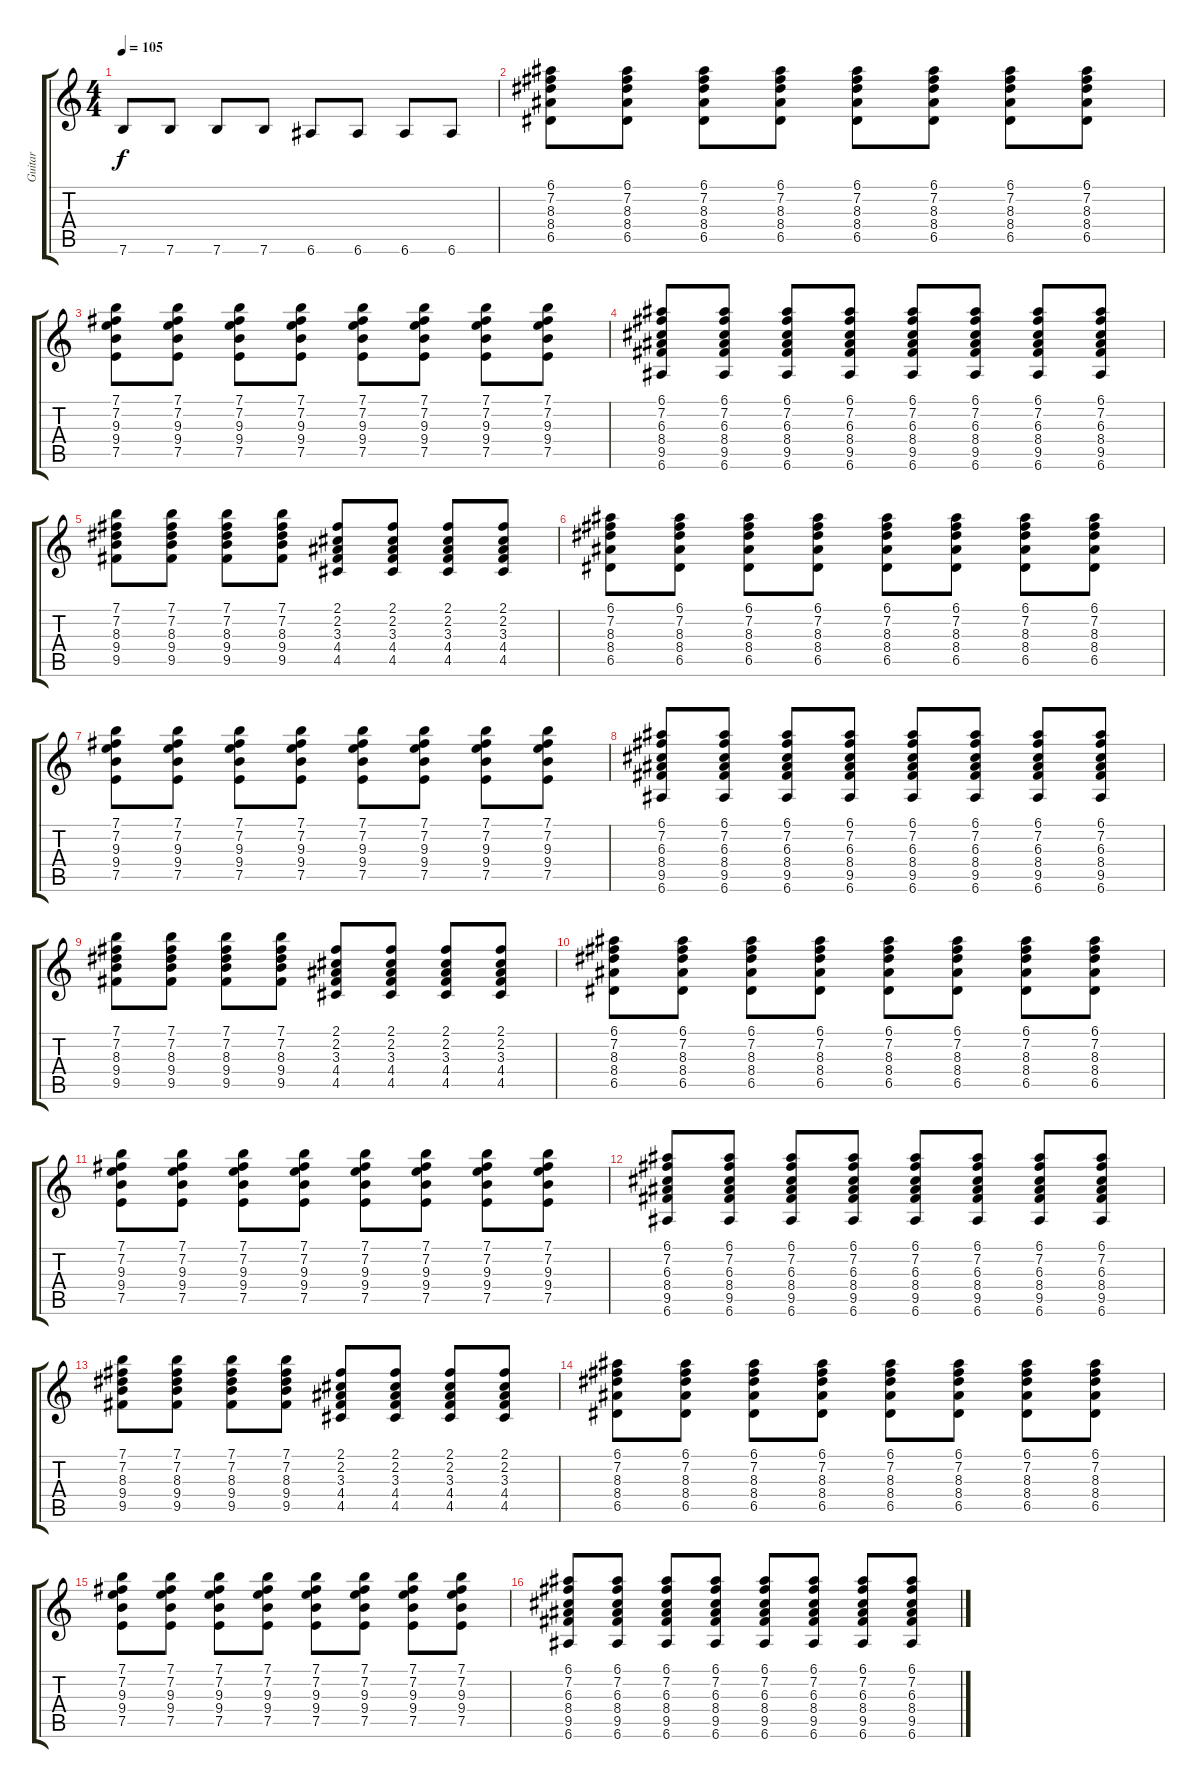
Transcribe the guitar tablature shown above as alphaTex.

\track ("Guitar" "Guitar") {instrument distortionguitar}
\staff {score tabs}
\tuning (E4 B3 G3 D3 A2 E2) {hide}
\ts (4 4)
\tempo 105
\clef g2
\ks c
7.6.8{dy f} 7.6.8 7.6.8 7.6.8 6.6.8 6.6.8 6.6.8 6.6.8 |
(6.1 7.2 8.3 8.4 6.5).8 (6.1 7.2 8.3 8.4 6.5).8 (6.1 7.2 8.3 8.4 6.5).8 (6.1 7.2 8.3 8.4 6.5).8 (6.1 7.2 8.3 8.4 6.5).8 (6.1 7.2 8.3 8.4 6.5).8 (6.1 7.2 8.3 8.4 6.5).8 (6.1 7.2 8.3 8.4 6.5).8 |
(7.1 7.2 9.3 9.4 7.5).8 (7.1 7.2 9.3 9.4 7.5).8 (7.1 7.2 9.3 9.4 7.5).8 (7.1 7.2 9.3 9.4 7.5).8 (7.1 7.2 9.3 9.4 7.5).8 (7.1 7.2 9.3 9.4 7.5).8 (7.1 7.2 9.3 9.4 7.5).8 (7.1 7.2 9.3 9.4 7.5).8 |
(6.1 7.2 6.3 8.4 9.5 6.6).8 (6.1 7.2 6.3 8.4 9.5 6.6).8 (6.1 7.2 6.3 8.4 9.5 6.6).8 (6.1 7.2 6.3 8.4 9.5 6.6).8 (6.1 7.2 6.3 8.4 9.5 6.6).8 (6.1 7.2 6.3 8.4 9.5 6.6).8 (6.1 7.2 6.3 8.4 9.5 6.6).8 (6.1 7.2 6.3 8.4 9.5 6.6).8 |
(7.1 7.2 8.3 9.4 9.5).8 (7.1 7.2 8.3 9.4 9.5).8 (7.1 7.2 8.3 9.4 9.5).8 (7.1 7.2 8.3 9.4 9.5).8 (2.1 2.2 3.3 4.4 4.5).8 (2.1 2.2 3.3 4.4 4.5).8 (2.1 2.2 3.3 4.4 4.5).8 (2.1 2.2 3.3 4.4 4.5).8 |
(6.1 7.2 8.3 8.4 6.5).8 (6.1 7.2 8.3 8.4 6.5).8 (6.1 7.2 8.3 8.4 6.5).8 (6.1 7.2 8.3 8.4 6.5).8 (6.1 7.2 8.3 8.4 6.5).8 (6.1 7.2 8.3 8.4 6.5).8 (6.1 7.2 8.3 8.4 6.5).8 (6.1 7.2 8.3 8.4 6.5).8 |
(7.1 7.2 9.3 9.4 7.5).8 (7.1 7.2 9.3 9.4 7.5).8 (7.1 7.2 9.3 9.4 7.5).8 (7.1 7.2 9.3 9.4 7.5).8 (7.1 7.2 9.3 9.4 7.5).8 (7.1 7.2 9.3 9.4 7.5).8 (7.1 7.2 9.3 9.4 7.5).8 (7.1 7.2 9.3 9.4 7.5).8 |
(6.1 7.2 6.3 8.4 9.5 6.6).8 (6.1 7.2 6.3 8.4 9.5 6.6).8 (6.1 7.2 6.3 8.4 9.5 6.6).8 (6.1 7.2 6.3 8.4 9.5 6.6).8 (6.1 7.2 6.3 8.4 9.5 6.6).8 (6.1 7.2 6.3 8.4 9.5 6.6).8 (6.1 7.2 6.3 8.4 9.5 6.6).8 (6.1 7.2 6.3 8.4 9.5 6.6).8 |
(7.1 7.2 8.3 9.4 9.5).8 (7.1 7.2 8.3 9.4 9.5).8 (7.1 7.2 8.3 9.4 9.5).8 (7.1 7.2 8.3 9.4 9.5).8 (2.1 2.2 3.3 4.4 4.5).8 (2.1 2.2 3.3 4.4 4.5).8 (2.1 2.2 3.3 4.4 4.5).8 (2.1 2.2 3.3 4.4 4.5).8 |
(6.1 7.2 8.3 8.4 6.5).8 (6.1 7.2 8.3 8.4 6.5).8 (6.1 7.2 8.3 8.4 6.5).8 (6.1 7.2 8.3 8.4 6.5).8 (6.1 7.2 8.3 8.4 6.5).8 (6.1 7.2 8.3 8.4 6.5).8 (6.1 7.2 8.3 8.4 6.5).8 (6.1 7.2 8.3 8.4 6.5).8 |
(7.1 7.2 9.3 9.4 7.5).8 (7.1 7.2 9.3 9.4 7.5).8 (7.1 7.2 9.3 9.4 7.5).8 (7.1 7.2 9.3 9.4 7.5).8 (7.1 7.2 9.3 9.4 7.5).8 (7.1 7.2 9.3 9.4 7.5).8 (7.1 7.2 9.3 9.4 7.5).8 (7.1 7.2 9.3 9.4 7.5).8 |
(6.1 7.2 6.3 8.4 9.5 6.6).8 (6.1 7.2 6.3 8.4 9.5 6.6).8 (6.1 7.2 6.3 8.4 9.5 6.6).8 (6.1 7.2 6.3 8.4 9.5 6.6).8 (6.1 7.2 6.3 8.4 9.5 6.6).8 (6.1 7.2 6.3 8.4 9.5 6.6).8 (6.1 7.2 6.3 8.4 9.5 6.6).8 (6.1 7.2 6.3 8.4 9.5 6.6).8 |
(7.1 7.2 8.3 9.4 9.5).8 (7.1 7.2 8.3 9.4 9.5).8 (7.1 7.2 8.3 9.4 9.5).8 (7.1 7.2 8.3 9.4 9.5).8 (2.1 2.2 3.3 4.4 4.5).8 (2.1 2.2 3.3 4.4 4.5).8 (2.1 2.2 3.3 4.4 4.5).8 (2.1 2.2 3.3 4.4 4.5).8 |
(6.1 7.2 8.3 8.4 6.5).8 (6.1 7.2 8.3 8.4 6.5).8 (6.1 7.2 8.3 8.4 6.5).8 (6.1 7.2 8.3 8.4 6.5).8 (6.1 7.2 8.3 8.4 6.5).8 (6.1 7.2 8.3 8.4 6.5).8 (6.1 7.2 8.3 8.4 6.5).8 (6.1 7.2 8.3 8.4 6.5).8 |
(7.1 7.2 9.3 9.4 7.5).8 (7.1 7.2 9.3 9.4 7.5).8 (7.1 7.2 9.3 9.4 7.5).8 (7.1 7.2 9.3 9.4 7.5).8 (7.1 7.2 9.3 9.4 7.5).8 (7.1 7.2 9.3 9.4 7.5).8 (7.1 7.2 9.3 9.4 7.5).8 (7.1 7.2 9.3 9.4 7.5).8 |
(6.1 7.2 6.3 8.4 9.5 6.6).8 (6.1 7.2 6.3 8.4 9.5 6.6).8 (6.1 7.2 6.3 8.4 9.5 6.6).8 (6.1 7.2 6.3 8.4 9.5 6.6).8 (6.1 7.2 6.3 8.4 9.5 6.6).8 (6.1 7.2 6.3 8.4 9.5 6.6).8 (6.1 7.2 6.3 8.4 9.5 6.6).8 (6.1 7.2 6.3 8.4 9.5 6.6).8
